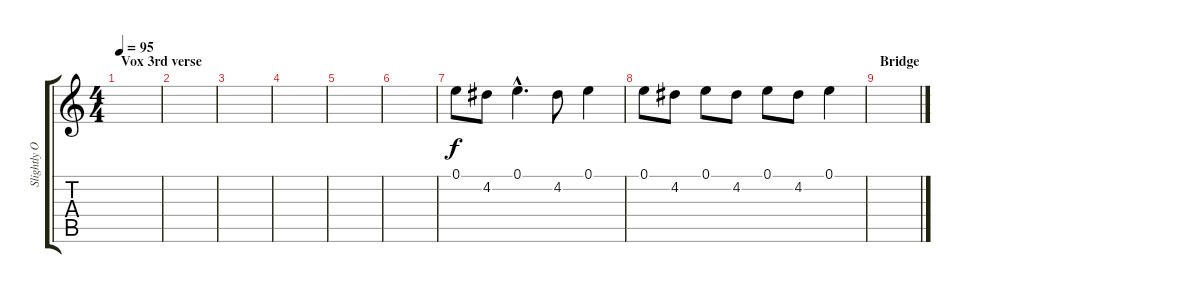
\track ("Slightly Overdriven Gtr" "Slightly O") {instrument overdrivenguitar}
\staff {score tabs}
\tuning (E4 B3 G3 D3 A2 E2) {hide}
\ts (4 4)
\section ("" "Vox 3rd verse")
\tempo 95
\clef g2
\ks c
|
|
|
|
|
|
0.1.8 4.2.8 0.1{hac}.4{d} 4.2.8 0.1.4 |
0.1.8 4.2.8 0.1.8 4.2.8 0.1.8 4.2.8 0.1.4 |
\section ("" "Bridge")
